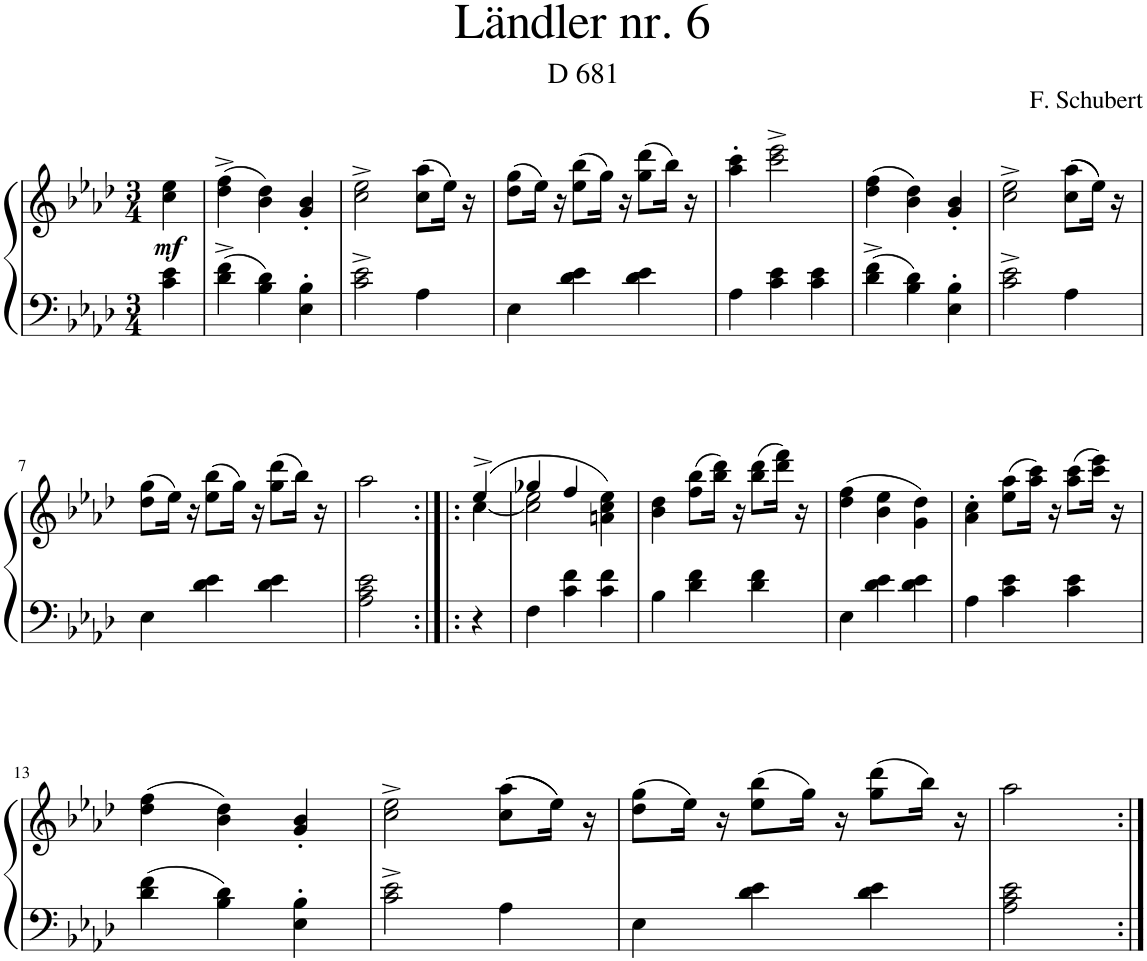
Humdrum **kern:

**kern	**kern	**dynam
*part1	*part1	*part1
*staff2	*staff1	*staff1/2
*I"Piano	*	*
*I'Pno.	*	*
*clefF4	*clefG2	*
*k[b-e-a-d-]	*k[b-e-a-d-]	*
*M3/4	*M3/4	*
=	=	=
!	!	!LO:DY:b
4c\ 4e-\	4cc\ 4ee-\	mf
=1	=1	=1
4d-\^ 4f\^	(4dd-\^ 4ff\^	.
4B-\ 4d-\	4b-\ 4dd-\)	.
4E-\' 4B-\'	4g/' 4b-/'	.
=2	=2	=2
2c\^ 2e-\^	2cc\^ 2ee-\^	.
4A-\	(8cc\ 8aa-\L	.
.	16ee-\Jk)	.
.	16r	.
=3	=3	=3
4E-\	(8dd-\ 8gg\L	.
.	16ee-\Jk)	.
.	16r	.
4d-\ 4e-\	(8ee-\ 8bb-\L	.
.	16gg\Jk)	.
.	16r	.
4d-\ 4e-\	(8gg\ 8ddd-\L	.
.	16bb-\Jk)	.
.	16r	.
=4	=4	=4
4A-\	4aa-\' 4ccc\'	.
4c\ 4e-\	2ccc\^ 2eee-\^	.
4c\ 4e-\	.	.
=5	=5	=5
4d-\^ 4f\^	(4dd-\ 4ff\	.
4B-\ 4d-\	4b-\ 4dd-\)	.
4E-\' 4B-\'	4g/' 4b-/'	.
=6	=6	=6
2c\^ 2e-\^	2cc\^ 2ee-\^	.
4A-\	((8cc\ 8aa-\L	.
.	16ee-\Jk))	.
.	16r	.
!!LO:LB:g=z
=7	=7	=7
4E-\	(8dd-\ 8gg\L	.
.	16ee-\Jk)	.
.	16r	.
4d-\ 4e-\	(8ee-\ 8bb-\L	.
.	16gg\Jk)	.
.	16r	.
4d-\ 4e-\	(8gg\ 8ddd-\L	.
.	16bb-\Jk)	.
.	16r	.
=8	=8	=8
2A-\ 2c\ 2e-\	2aa-\	.
=8X1:|!|:	=8X1:|!|:	=8X1:|!|:
*	*^	*
4r	(4ee-^/	[4cc\	.
=9	=9	=9	=9
4F\	4gg-X/	2cc\] 2ee-\	.
4c\ 4f\	4ff/	.	.
4c\ 4f\	4an\ 4cc\ 4ee-\)	4ryy	.
*	*v	*v	*
=10	=10	=10
4B-\	4b-\ 4dd-\	.
4d-\ 4f\	(8ff\ 8bb-\L	.
.	16bb-\ 16ddd-\Jk)	.
.	16r	.
4d-\ 4f\	(8bb-\ 8ddd-\L	.
.	16ddd-\ 16fff\Jk)	.
.	16r	.
=11	=11	=11
4E-\	(4dd-\ 4ff\	.
4d-\ 4e-\	4b-\ 4ee-\	.
4d-\ 4e-\	4g\ 4dd-\)	.
=12	=12	=12
4A-\	4a-\' 4cc\'	.
4c\ 4e-\	(8ee-\ 8aa-\L	.
.	16aa-\ 16ccc\Jk)	.
.	16r	.
4c\ 4e-\	(8aa-\ 8ccc\L	.
.	16ccc\ 16eee-\Jk)	.
.	16r	.
!!LO:LB:g=z
=13	=13	=13
4d-\ 4f\	(4dd-\ 4ff\	.
4B-\ 4d-\	4b-\ 4dd-\)	.
4E-\' 4B-\'	4g/' 4b-/'	.
=14	=14	=14
2c\^ 2e-\^	2cc\^ 2ee-\^	.
4A-\	((8cc\ 8aa-\L	.
.	16ee-\Jk))	.
.	16r	.
=15	=15	=15
4E-\	(8dd-\ 8gg\L	.
.	16ee-\Jk)	.
.	16r	.
4d-\ 4e-\	(8ee-\ 8bb-\L	.
.	16gg\Jk)	.
.	16r	.
4d-\ 4e-\	(8gg\ 8ddd-\L	.
.	16bb-\Jk)	.
.	16r	.
=16	=16	=16
2A-\ 2c\ 2e-\	2aa-\	.
=:|!	=:|!	=:|!
*-	*-	*-
